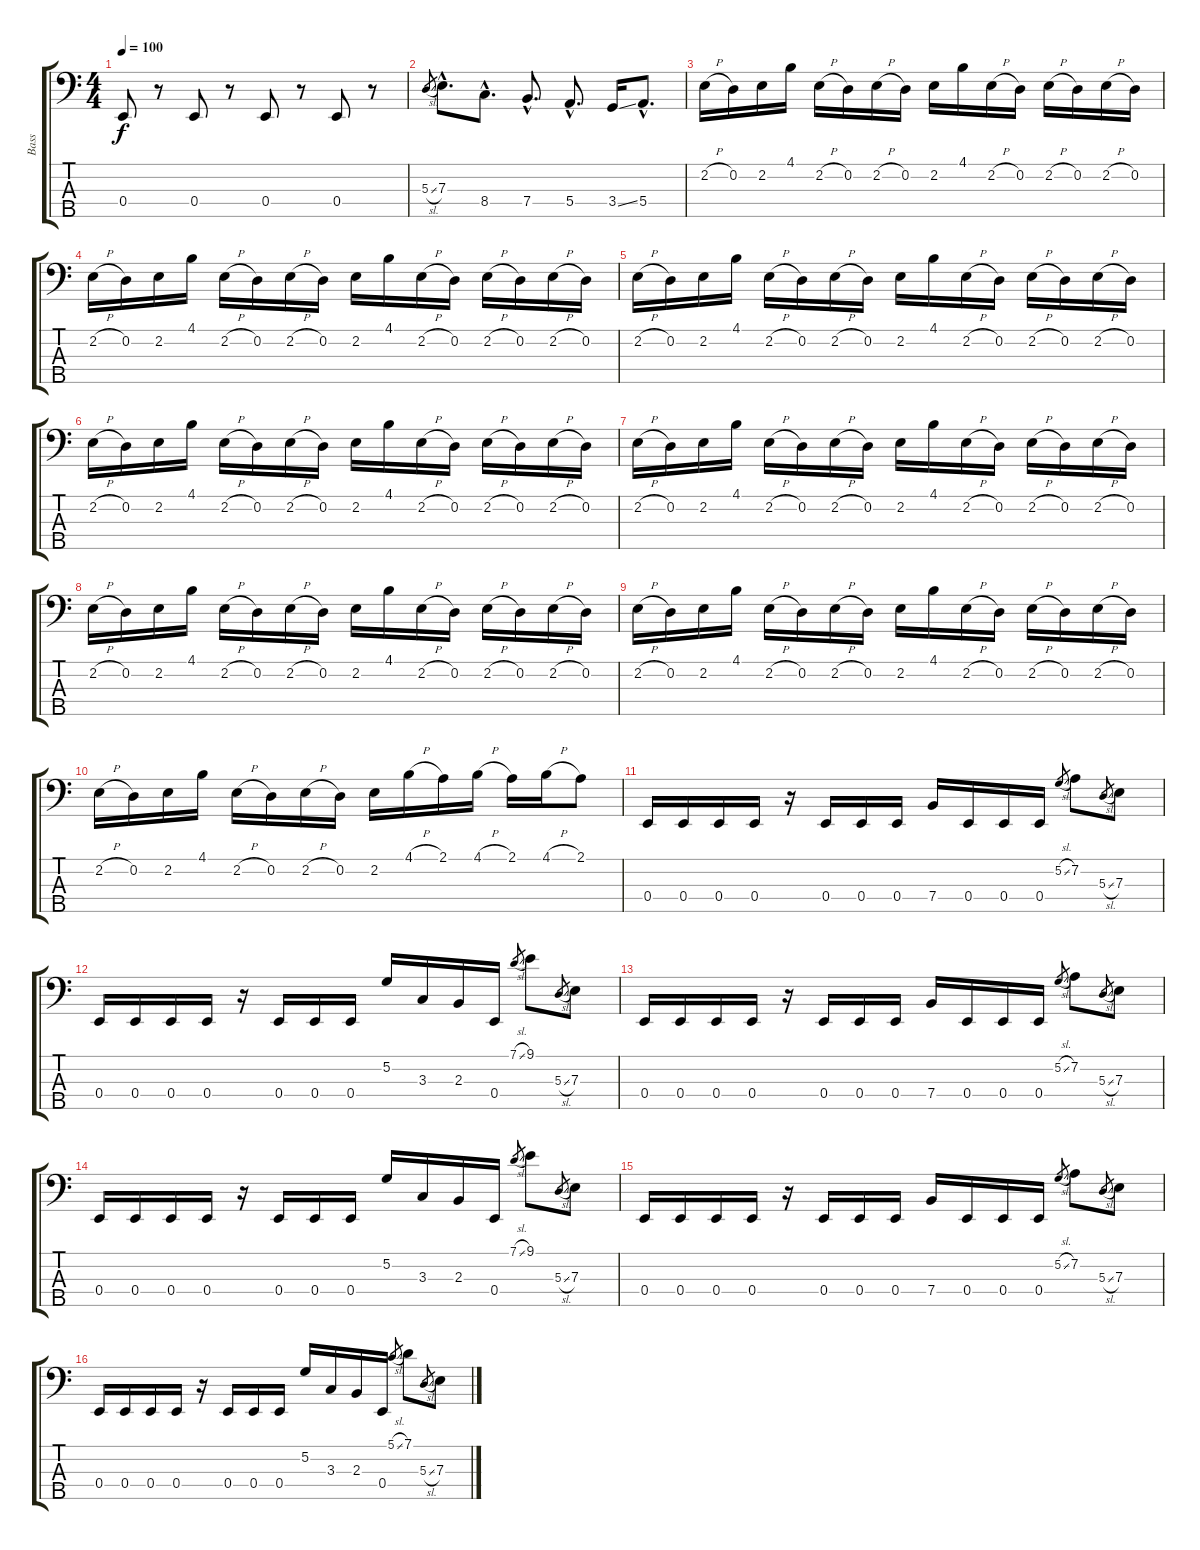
\track ("Bass" "Bass") {instrument electricbasspick}
\staff {score tabs}
\tuning (G2 D2 A1 E1 B0) {hide}
\ts (4 4)
\tempo 100
\clef f4
\ks c
0.4.8{dy f} r.8 0.4.8 r.8 0.4.8 r.8 0.4.8 r.8 |
5.3{sl}.8{gr} 7.3{hac}.8{d} 8.4{hac}.8{d} 7.4{hac}.8{d} 5.4{hac}.8{d} 3.4{ss}.16 5.4{hac}.8{d} |
2.2{h}.16 0.2.16 2.2.16 4.1.16 2.2{h}.16 0.2.16 2.2{h}.16 0.2.16 2.2.16 4.1.16 2.2{h}.16 0.2.16 2.2{h}.16 0.2.16 2.2{h}.16 0.2.16 |
2.2{h}.16 0.2.16 2.2.16 4.1.16 2.2{h}.16 0.2.16 2.2{h}.16 0.2.16 2.2.16 4.1.16 2.2{h}.16 0.2.16 2.2{h}.16 0.2.16 2.2{h}.16 0.2.16 |
2.2{h}.16 0.2.16 2.2.16 4.1.16 2.2{h}.16 0.2.16 2.2{h}.16 0.2.16 2.2.16 4.1.16 2.2{h}.16 0.2.16 2.2{h}.16 0.2.16 2.2{h}.16 0.2.16 |
2.2{h}.16 0.2.16 2.2.16 4.1.16 2.2{h}.16 0.2.16 2.2{h}.16 0.2.16 2.2.16 4.1.16 2.2{h}.16 0.2.16 2.2{h}.16 0.2.16 2.2{h}.16 0.2.16 |
2.2{h}.16 0.2.16 2.2.16 4.1.16 2.2{h}.16 0.2.16 2.2{h}.16 0.2.16 2.2.16 4.1.16 2.2{h}.16 0.2.16 2.2{h}.16 0.2.16 2.2{h}.16 0.2.16 |
2.2{h}.16 0.2.16 2.2.16 4.1.16 2.2{h}.16 0.2.16 2.2{h}.16 0.2.16 2.2.16 4.1.16 2.2{h}.16 0.2.16 2.2{h}.16 0.2.16 2.2{h}.16 0.2.16 |
2.2{h}.16 0.2.16 2.2.16 4.1.16 2.2{h}.16 0.2.16 2.2{h}.16 0.2.16 2.2.16 4.1.16 2.2{h}.16 0.2.16 2.2{h}.16 0.2.16 2.2{h}.16 0.2.16 |
2.2{h}.16 0.2.16 2.2.16 4.1.16 2.2{h}.16 0.2.16 2.2{h}.16 0.2.16 2.2.16 4.1{h}.16 2.1.16 4.1{h}.16 2.1.16 4.1{h}.16 2.1.8 |
0.4.16 0.4.16 0.4.16 0.4.16 r.16 0.4.16 0.4.16 0.4.16 7.4.16 0.4.16 0.4.16 0.4.16 5.2{sl}.8{gr} 7.2.8 5.3{sl}.8{gr} 7.3.8 |
0.4.16 0.4.16 0.4.16 0.4.16 r.16 0.4.16 0.4.16 0.4.16 5.2.16 3.3.16 2.3.16 0.4.16 7.1{sl}.8{gr} 9.1.8 5.3{sl}.8{gr} 7.3.8 |
0.4.16 0.4.16 0.4.16 0.4.16 r.16 0.4.16 0.4.16 0.4.16 7.4.16 0.4.16 0.4.16 0.4.16 5.2{sl}.8{gr} 7.2.8 5.3{sl}.8{gr} 7.3.8 |
0.4.16 0.4.16 0.4.16 0.4.16 r.16 0.4.16 0.4.16 0.4.16 5.2.16 3.3.16 2.3.16 0.4.16 7.1{sl}.8{gr} 9.1.8 5.3{sl}.8{gr} 7.3.8 |
0.4.16 0.4.16 0.4.16 0.4.16 r.16 0.4.16 0.4.16 0.4.16 7.4.16 0.4.16 0.4.16 0.4.16 5.2{sl}.8{gr} 7.2.8 5.3{sl}.8{gr} 7.3.8 |
0.4.16 0.4.16 0.4.16 0.4.16 r.16 0.4.16 0.4.16 0.4.16 5.2.16 3.3.16 2.3.16 0.4.16 5.1{sl}.8{gr} 7.1.8 5.3{sl}.8{gr} 7.3.8
